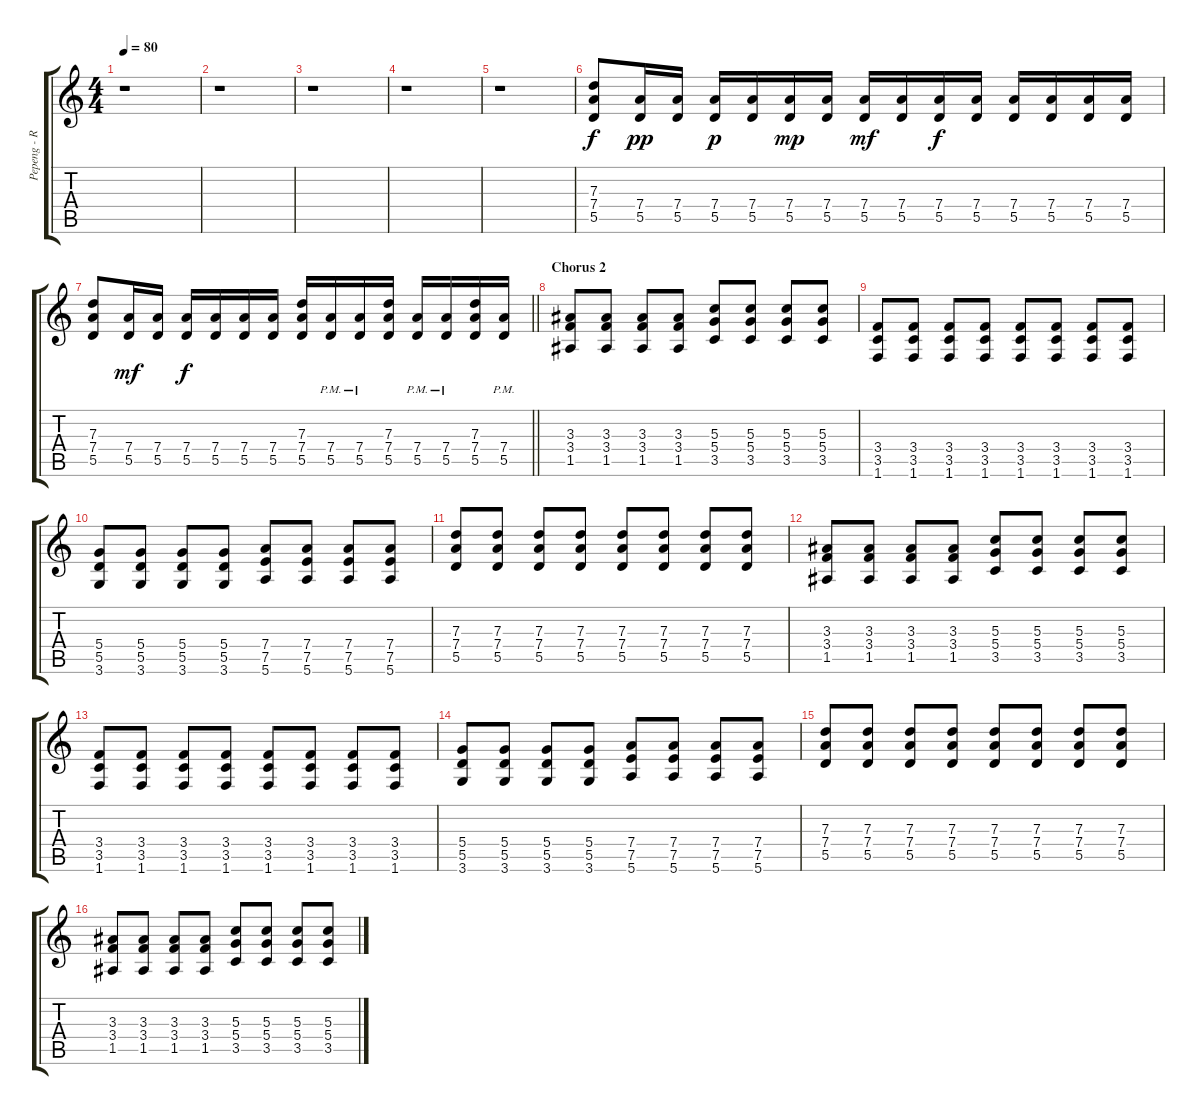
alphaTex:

\track ("Pepeng - Rhythm" "Pepeng - R") {instrument distortionguitar}
\staff {score tabs}
\tuning (E4 B3 G3 D3 A2 E2) {hide}
\ts (4 4)
\tempo 80
\clef g2
\ks c
r.1{dy f} |
r.1 |
r.1 |
r.1 |
r.1 |
(7.3 7.4 5.5).8{volume 13} (7.4 5.5).16{dy pp} (7.4 5.5).16 (7.4 5.5).16{dy p} (7.4 5.5).16 (7.4 5.5).16{dy mp} (7.4 5.5).16 (7.4 5.5).16{dy mf} (7.4 5.5).16 (7.4 5.5).16{dy f} (7.4 5.5).16 (7.4 5.5).16 (7.4 5.5).16 (7.4 5.5).16 (7.4 5.5).16 |
\barLineRight lightlight
(7.3 7.4 5.5).8 (7.4 5.5).16{dy mf} (7.4 5.5).16 (7.4 5.5).16{dy f} (7.4 5.5).16 (7.4 5.5).16 (7.4 5.5).16 (7.3 7.4 5.5).16 (7.4{pm} 5.5{pm}).16 (7.4{pm} 5.5{pm}).16 (7.3 7.4 5.5).16 (7.4{pm} 5.5{pm}).16 (7.4{pm} 5.5{pm}).16 (7.3 7.4 5.5).16 (7.4{pm} 5.5{pm}).16 |
\section ("" "Chorus 2")
(3.3 3.4 1.5).8 (3.3 3.4 1.5).8 (3.3 3.4 1.5).8 (3.3 3.4 1.5).8 (5.3 5.4 3.5).8 (5.3 5.4 3.5).8 (5.3 5.4 3.5).8 (5.3 5.4 3.5).8 |
(3.4 3.5 1.6).8 (3.4 3.5 1.6).8 (3.4 3.5 1.6).8 (3.4 3.5 1.6).8 (3.4 3.5 1.6).8 (3.4 3.5 1.6).8 (3.4 3.5 1.6).8 (3.4 3.5 1.6).8 |
(5.4 5.5 3.6).8 (5.4 5.5 3.6).8 (5.4 5.5 3.6).8 (5.4 5.5 3.6).8 (7.4 7.5 5.6).8 (7.4 7.5 5.6).8 (7.4 7.5 5.6).8 (7.4 7.5 5.6).8 |
(7.3 7.4 5.5).8 (7.3 7.4 5.5).8 (7.3 7.4 5.5).8 (7.3 7.4 5.5).8 (7.3 7.4 5.5).8 (7.3 7.4 5.5).8 (7.3 7.4 5.5).8 (7.3 7.4 5.5).8 |
(3.3 3.4 1.5).8 (3.3 3.4 1.5).8 (3.3 3.4 1.5).8 (3.3 3.4 1.5).8 (5.3 5.4 3.5).8 (5.3 5.4 3.5).8 (5.3 5.4 3.5).8 (5.3 5.4 3.5).8 |
(3.4 3.5 1.6).8 (3.4 3.5 1.6).8 (3.4 3.5 1.6).8 (3.4 3.5 1.6).8 (3.4 3.5 1.6).8 (3.4 3.5 1.6).8 (3.4 3.5 1.6).8 (3.4 3.5 1.6).8 |
(5.4 5.5 3.6).8 (5.4 5.5 3.6).8 (5.4 5.5 3.6).8 (5.4 5.5 3.6).8 (7.4 7.5 5.6).8 (7.4 7.5 5.6).8 (7.4 7.5 5.6).8 (7.4 7.5 5.6).8 |
(7.3 7.4 5.5).8 (7.3 7.4 5.5).8 (7.3 7.4 5.5).8 (7.3 7.4 5.5).8 (7.3 7.4 5.5).8 (7.3 7.4 5.5).8 (7.3 7.4 5.5).8 (7.3 7.4 5.5).8 |
(3.3 3.4 1.5).8 (3.3 3.4 1.5).8 (3.3 3.4 1.5).8 (3.3 3.4 1.5).8 (5.3 5.4 3.5).8 (5.3 5.4 3.5).8 (5.3 5.4 3.5).8 (5.3 5.4 3.5).8
